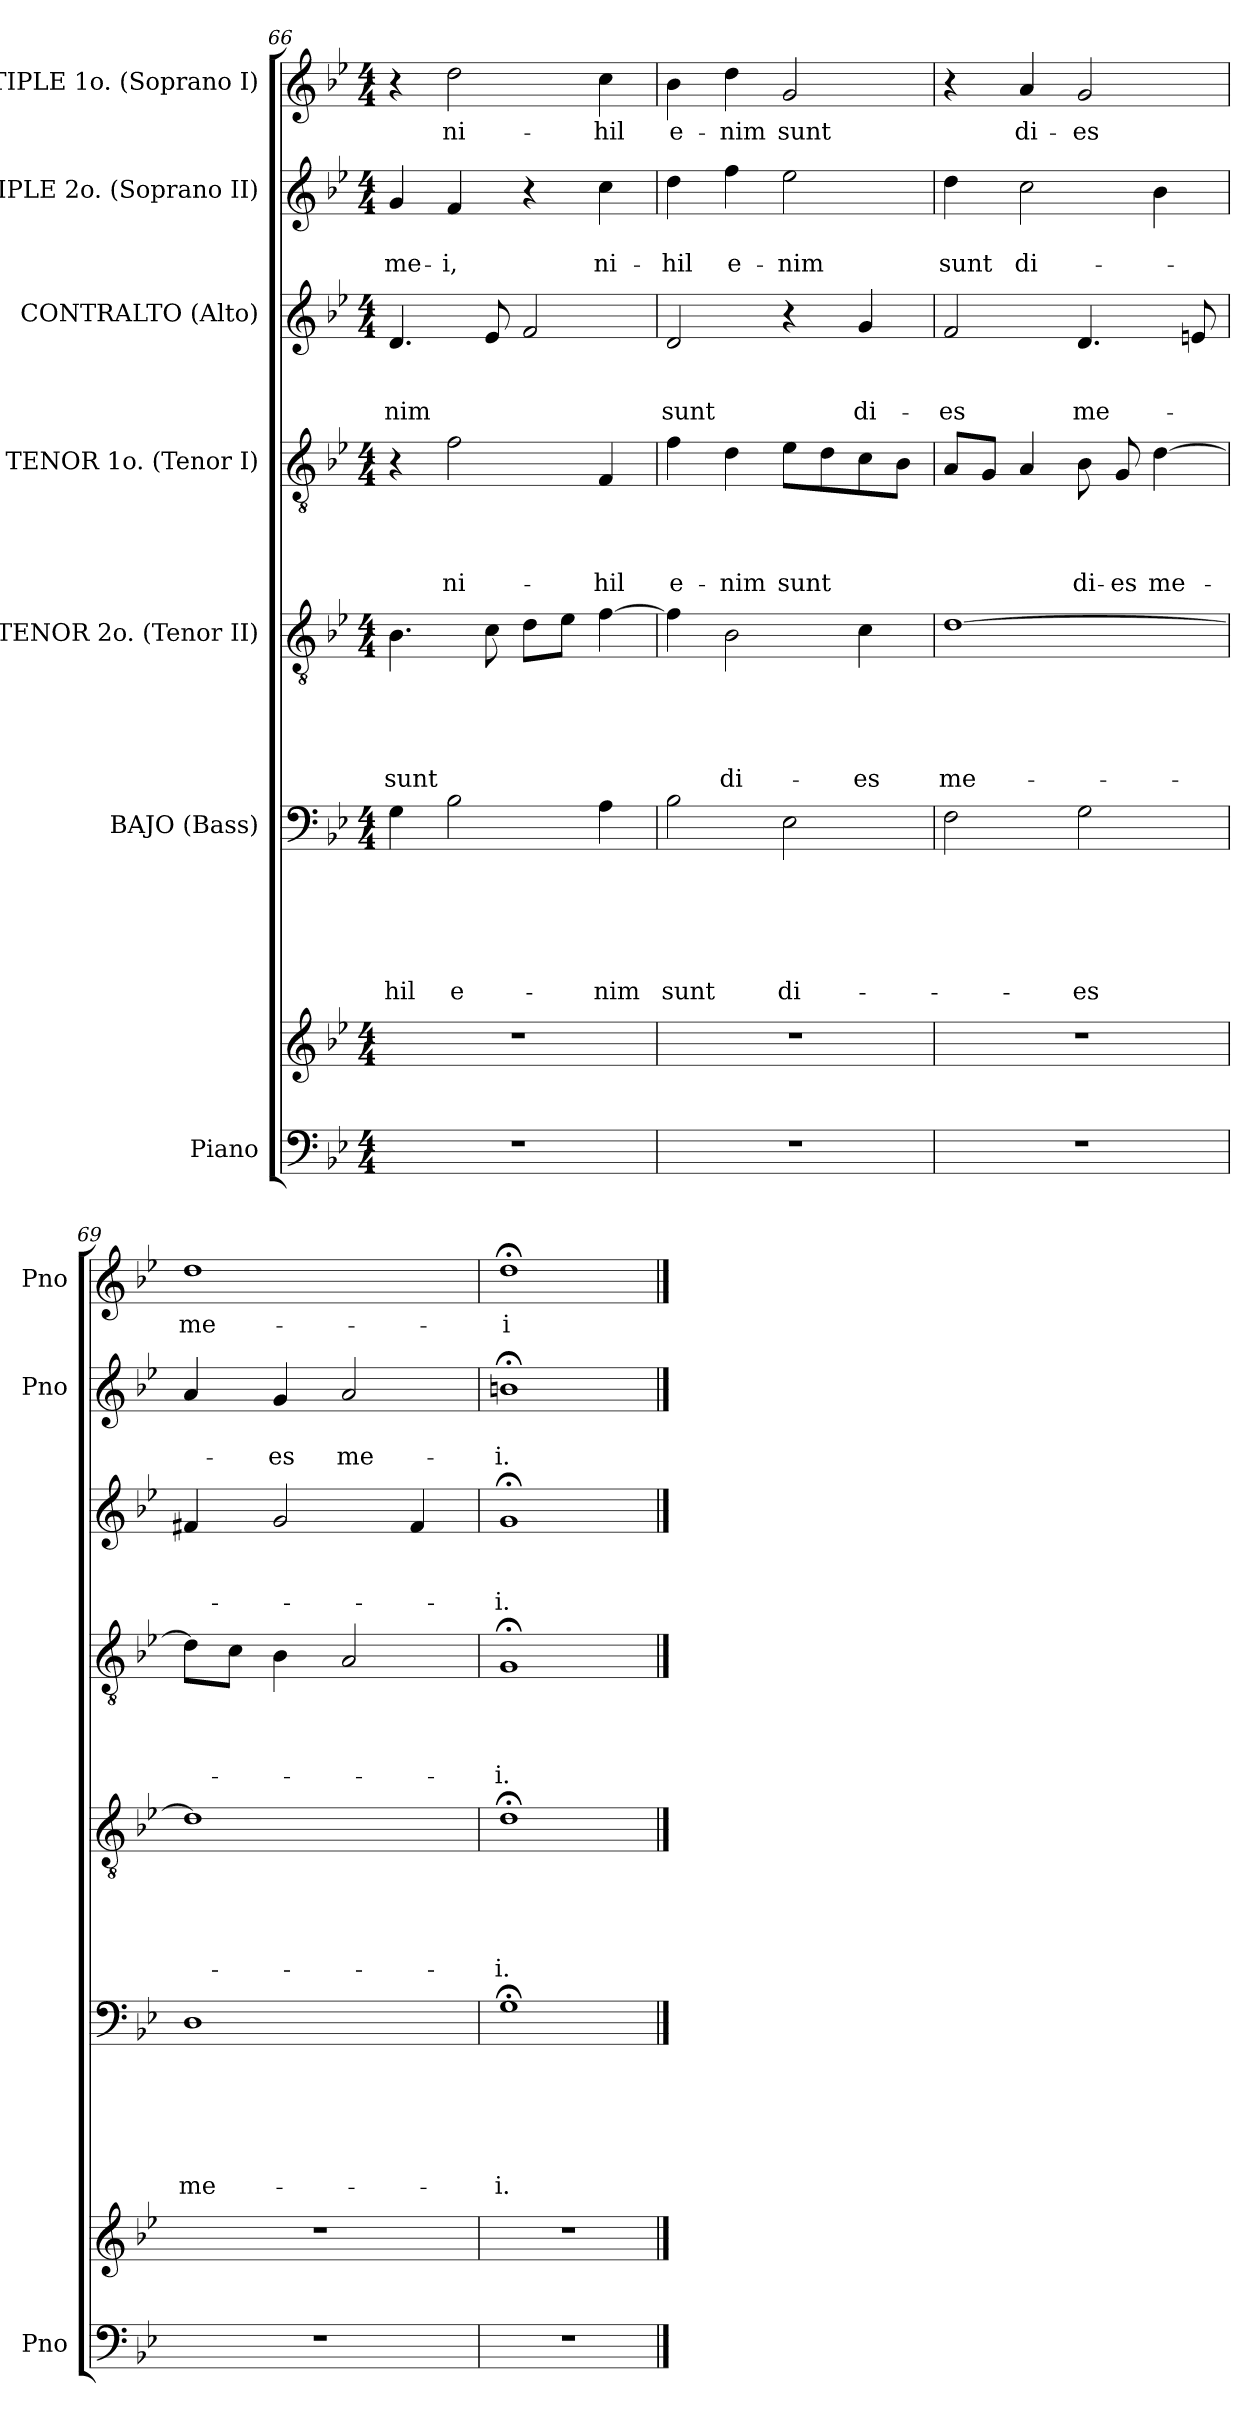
**kern	**kern	**kern	**text	**text	**text	**text	**text	**text	**kern	**text	**text	**text	**text	**text	**kern	**text	**text	**text	**text	**kern	**text	**text	**text	**kern	**text	**text	**kern	**text
*part7	*part7	*part6	*part6	*part6	*part6	*part6	*part6	*part6	*part5	*part5	*part5	*part5	*part5	*part5	*part4	*part4	*part4	*part4	*part4	*part3	*part3	*part3	*part3	*part2	*part2	*part2	*part1	*part1
*staff8	*staff7	*staff6	*staff6	*staff6	*staff6	*staff6	*staff6	*staff6	*staff5	*staff5	*staff5	*staff5	*staff5	*staff5	*staff4	*staff4	*staff4	*staff4	*staff4	*staff3	*staff3	*staff3	*staff3	*staff2	*staff2	*staff2	*staff1	*staff1
*I"Piano	*	*I"BAJO (Bass)	*	*	*	*	*	*	*I"TENOR 2o. (Tenor II)	*	*	*	*	*	*I"TENOR 1o. (Tenor I)	*	*	*	*	*I"CONTRALTO (Alto)	*	*	*	*I"TIPLE 2o. (Soprano II)	*	*	*I"TIPLE 1o. (Soprano I)	*
*I'Pno	*	*	*	*	*	*	*	*	*	*	*	*	*	*	*	*	*	*	*	*	*	*	*	*I'Pno	*	*	*I'Pno	*
*clefF4	*clefG2	*clefF4	*	*	*	*	*	*	*clefGv2	*	*	*	*	*	*clefGv2	*	*	*	*	*clefG2	*	*	*	*clefG2	*	*	*clefG2	*
*k[b-e-]	*k[b-e-]	*k[b-e-]	*	*	*	*	*	*	*k[b-e-]	*	*	*	*	*	*k[b-e-]	*	*	*	*	*k[b-e-]	*	*	*	*k[b-e-]	*	*	*k[b-e-]	*
*B-:	*B-:	*B-:	*	*	*	*	*	*	*B-:	*	*	*	*	*	*B-:	*	*	*	*	*B-:	*	*	*	*B-:	*	*	*B-:	*
*M4/4	*M4/4	*M4/4	*	*	*	*	*	*	*M4/4	*	*	*	*	*	*M4/4	*	*	*	*	*M4/4	*	*	*	*M4/4	*	*	*M4/4	*
=66	=66	=66	=66	=66	=66	=66	=66	=66	=66	=66	=66	=66	=66	=66	=66	=66	=66	=66	=66	=66	=66	=66	=66	=66	=66	=66	=66	=66
1r	1r	4G\	.	.	.	.	.	-­hil	4.B-\	.	.	.	.	sunt	4r	.	.	.	.	4.d/	.	.	-­nim	4g/	.	me-	4r	.
.	.	2B-\	.	.	.	.	.	e-	.	.	.	.	.	.	2f\	.	.	.	ni-	.	.	.	.	4f/	.	-i,	2dd\	ni-
.	.	.	.	.	.	.	.	.	8c\	.	.	.	.	.	.	.	.	.	.	8e-/	.	.	.	.	.	.	.	.
.	.	.	.	.	.	.	.	.	8d\L	.	.	.	.	.	.	.	.	.	.	2f/	.	.	.	4r	.	.	.	.
.	.	.	.	.	.	.	.	.	8e-\J	.	.	.	.	.	.	.	.	.	.	.	.	.	.	.	.	.	.	.
.	.	4A\	.	.	.	.	.	-nim	[4f\	.	.	.	.	.	4F/	.	.	.	-hil	.	.	.	.	4cc\	.	ni-	4cc\	-hil
!!LO:LB:g=z
=67	=67	=67	=67	=67	=67	=67	=67	=67	=67	=67	=67	=67	=67	=67	=67	=67	=67	=67	=67	=67	=67	=67	=67	=67	=67	=67	=67	=67
1r	1r	2B-\	.	.	.	.	.	sunt	4f\]	.	.	.	.	.	4f\	.	.	.	e-	2d/	.	.	sunt	4dd\	.	-hil	4b-\	e-
.	.	.	.	.	.	.	.	.	2B-\	.	.	.	.	di-	4d\	.	.	.	-nim	.	.	.	.	4ff\	.	e-	4dd\	-nim
.	.	2E-\	.	.	.	.	.	di-	.	.	.	.	.	.	8e-\L	.	.	.	sunt	4r	.	.	.	2ee-\	.	-nim	2g/	sunt
.	.	.	.	.	.	.	.	.	.	.	.	.	.	.	8d\	.	.	.	.	.	.	.	.	.	.	.	.	.
.	.	.	.	.	.	.	.	.	4c\	.	.	.	.	-es	8c\	.	.	.	.	4g/	.	.	di-	.	.	.	.	.
.	.	.	.	.	.	.	.	.	.	.	.	.	.	.	8B-\J	.	.	.	.	.	.	.	.	.	.	.	.	.
=68	=68	=68	=68	=68	=68	=68	=68	=68	=68	=68	=68	=68	=68	=68	=68	=68	=68	=68	=68	=68	=68	=68	=68	=68	=68	=68	=68	=68
1r	1r	2F\	.	.	.	.	.	.	[1d	.	.	.	.	me-	8A/L	.	.	.	.	2f/	.	.	-es	4dd\	.	sunt	4r	.
.	.	.	.	.	.	.	.	.	.	.	.	.	.	.	8G/J	.	.	.	.	.	.	.	.	.	.	.	.	.
.	.	.	.	.	.	.	.	.	.	.	.	.	.	.	4A/	.	.	.	.	.	.	.	.	2cc\	.	di-	4a/	di-
.	.	2G\	.	.	.	.	.	-es	.	.	.	.	.	.	8B-\	.	.	.	di-	4.d/	.	.	me-	.	.	.	2g/	-es
.	.	.	.	.	.	.	.	.	.	.	.	.	.	.	8G/	.	.	.	-es	.	.	.	.	.	.	.	.	.
.	.	.	.	.	.	.	.	.	.	.	.	.	.	.	[4d\	.	.	.	me-	.	.	.	.	4b-\	.	.	.	.
.	.	.	.	.	.	.	.	.	.	.	.	.	.	.	.	.	.	.	.	8en/	.	.	.	.	.	.	.	.
=69	=69	=69	=69	=69	=69	=69	=69	=69	=69	=69	=69	=69	=69	=69	=69	=69	=69	=69	=69	=69	=69	=69	=69	=69	=69	=69	=69	=69
1r	1r	1D	.	.	.	.	.	me-	1d]	.	.	.	.	.	8d\L]	.	.	.	.	4f#X/	.	.	.	4a/	.	.	1dd	me-
.	.	.	.	.	.	.	.	.	.	.	.	.	.	.	8c\J	.	.	.	.	.	.	.	.	.	.	.	.	.
.	.	.	.	.	.	.	.	.	.	.	.	.	.	.	4B-\	.	.	.	.	2g/	.	.	.	4g/	.	-es	.	.
.	.	.	.	.	.	.	.	.	.	.	.	.	.	.	2A/	.	.	.	.	.	.	.	.	2a/	.	me-	.	.
.	.	.	.	.	.	.	.	.	.	.	.	.	.	.	.	.	.	.	.	4f#/	.	.	.	.	.	.	.	.
=70	=70	=70	=70	=70	=70	=70	=70	=70	=70	=70	=70	=70	=70	=70	=70	=70	=70	=70	=70	=70	=70	=70	=70	=70	=70	=70	=70	=70
1r	1r	1G;<	.	.	.	.	.	-i.	1d;<	.	.	.	.	-i.	1G;<	.	.	.	-i.	1g;<	.	.	-i.	1bn;<	.	-i.	1dd;<	-i
==	==	==	==	==	==	==	==	==	==	==	==	==	==	==	==	==	==	==	==	==	==	==	==	==	==	==	==	==
*-	*-	*-	*-	*-	*-	*-	*-	*-	*-	*-	*-	*-	*-	*-	*-	*-	*-	*-	*-	*-	*-	*-	*-	*-	*-	*-	*-	*-
